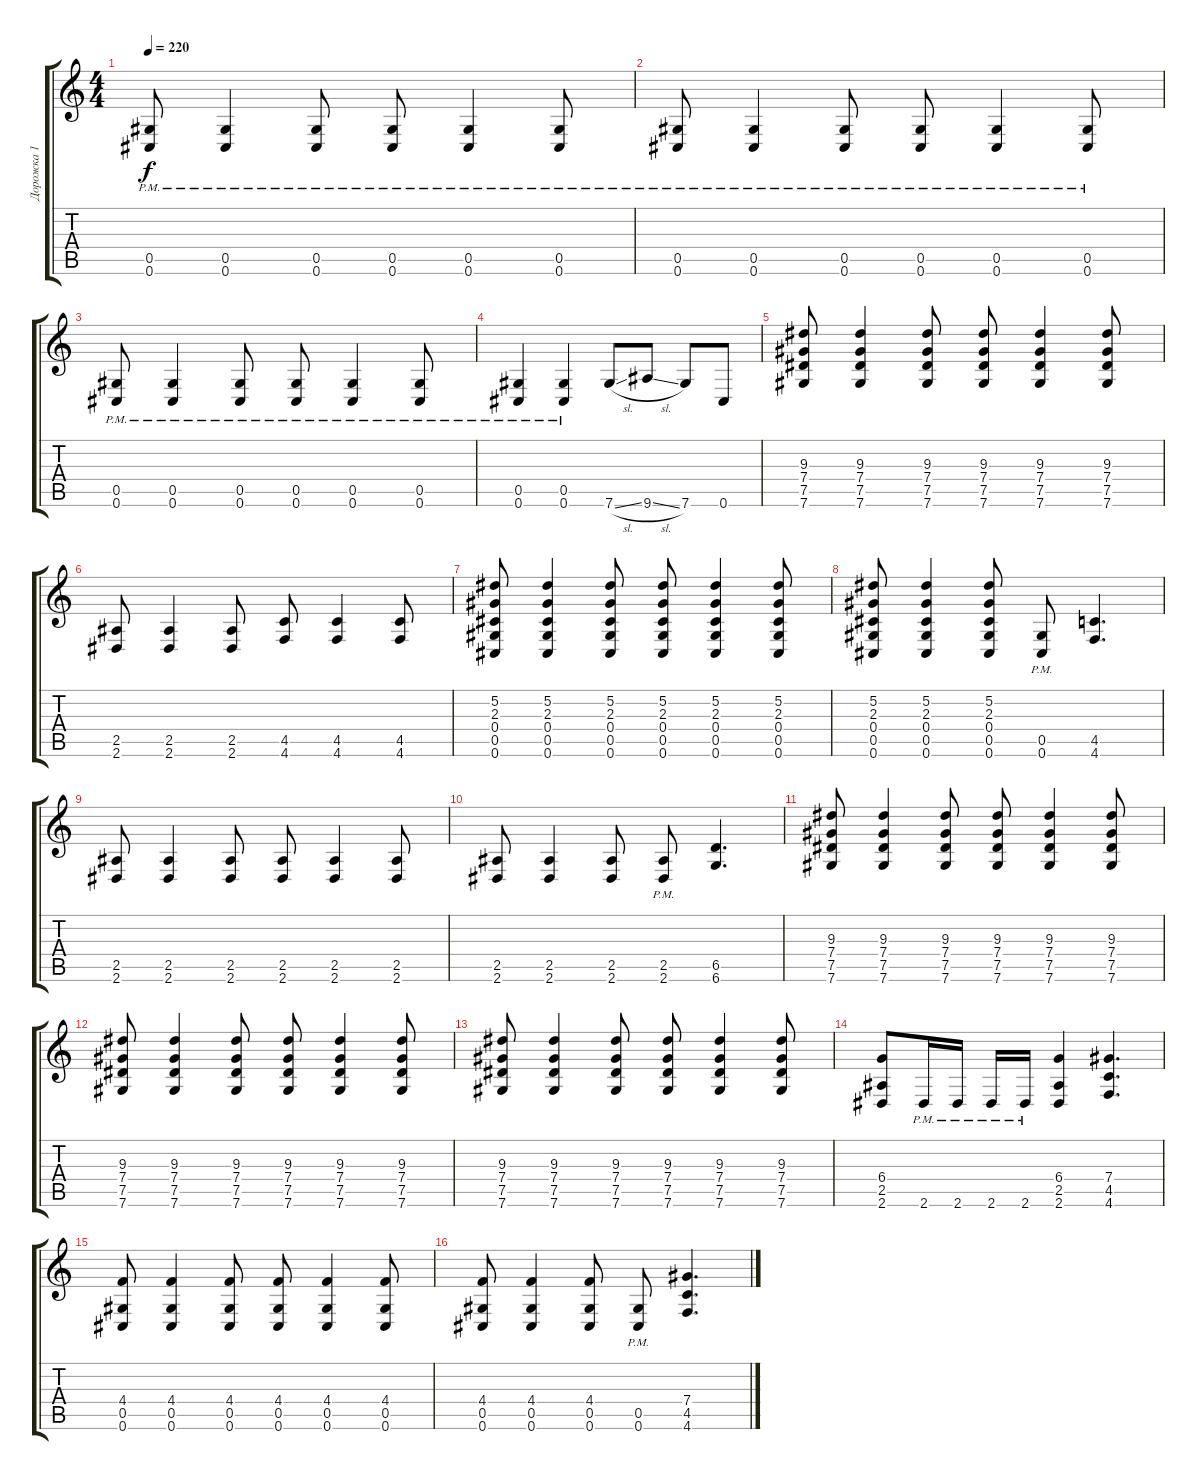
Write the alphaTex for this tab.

\track ("Дорожка 1" "Дорожка 1") {instrument distortionguitar}
\staff {score tabs}
\tuning (Eb4 Bb3 Gb3 Db3 Ab2 Db2) {hide}
\ts (4 4)
\tempo 220
\clef g2
\ks c
(0.5{pm} 0.6{pm}).8{dy f} (0.5{pm} 0.6{pm}).4 (0.5{pm} 0.6{pm}).8 (0.5{pm} 0.6{pm}).8 (0.5{pm} 0.6{pm}).4 (0.5{pm} 0.6{pm}).8 |
(0.5{pm} 0.6{pm}).8 (0.5{pm} 0.6{pm}).4 (0.5{pm} 0.6{pm}).8 (0.5{pm} 0.6{pm}).8 (0.5{pm} 0.6{pm}).4 (0.5{pm} 0.6{pm}).8 |
(0.5{pm} 0.6{pm}).8 (0.5{pm} 0.6{pm}).4 (0.5{pm} 0.6{pm}).8 (0.5{pm} 0.6{pm}).8 (0.5{pm} 0.6{pm}).4 (0.5{pm} 0.6{pm}).8 |
(0.5{pm} 0.6{pm}).4 (0.5{pm} 0.6{pm}).4 7.6{sl}.8 9.6{sl}.8 7.6.8 0.6.8 |
(9.3 7.4 7.5 7.6).8 (9.3 7.4 7.5 7.6).4 (9.3 7.4 7.5 7.6).8 (9.3 7.4 7.5 7.6).8 (9.3 7.4 7.5 7.6).4 (9.3 7.4 7.5 7.6).8 |
(2.5 2.6).8 (2.5 2.6).4 (2.5 2.6).8 (4.5 4.6).8 (4.5 4.6).4 (4.5 4.6).8 |
(5.2 2.3 0.4 0.5 0.6).8 (5.2 2.3 0.4 0.5 0.6).4 (5.2 2.3 0.4 0.5 0.6).8 (5.2 2.3 0.4 0.5 0.6).8 (5.2 2.3 0.4 0.5 0.6).4 (5.2 2.3 0.4 0.5 0.6).8 |
(5.2 2.3 0.4 0.5 0.6).8 (5.2 2.3 0.4 0.5 0.6).4 (5.2 2.3 0.4 0.5 0.6).8 (0.5{pm} 0.6{pm}).8 (4.5 4.6).4{d} |
(2.5 2.6).8 (2.5 2.6).4 (2.5 2.6).8 (2.5 2.6).8 (2.5 2.6).4 (2.5 2.6).8 |
(2.5 2.6).8 (2.5 2.6).4 (2.5 2.6).8 (2.5{pm} 2.6{pm}).8 (6.5 6.6).4{d} |
(9.3 7.4 7.5 7.6).8 (9.3 7.4 7.5 7.6).4 (9.3 7.4 7.5 7.6).8 (9.3 7.4 7.5 7.6).8 (9.3 7.4 7.5 7.6).4 (9.3 7.4 7.5 7.6).8 |
(9.3 7.4 7.5 7.6).8 (9.3 7.4 7.5 7.6).4 (9.3 7.4 7.5 7.6).8 (9.3 7.4 7.5 7.6).8 (9.3 7.4 7.5 7.6).4 (9.3 7.4 7.5 7.6).8 |
(9.3 7.4 7.5 7.6).8 (9.3 7.4 7.5 7.6).4 (9.3 7.4 7.5 7.6).8 (9.3 7.4 7.5 7.6).8 (9.3 7.4 7.5 7.6).4 (9.3 7.4 7.5 7.6).8 |
(6.4 2.5 2.6).8 2.6{pm}.16 2.6{pm}.16 2.6{pm}.16 2.6{pm}.16 (6.4 2.5 2.6).4 (7.4 4.5 4.6).4{d} |
(4.4 0.5 0.6).8 (4.4 0.5 0.6).4 (4.4 0.5 0.6).8 (4.4 0.5 0.6).8 (4.4 0.5 0.6).4 (4.4 0.5 0.6).8 |
(4.4 0.5 0.6).8 (4.4 0.5 0.6).4 (4.4 0.5 0.6).8 (0.5{pm} 0.6{pm}).8 (7.4 4.5 4.6).4{d}
